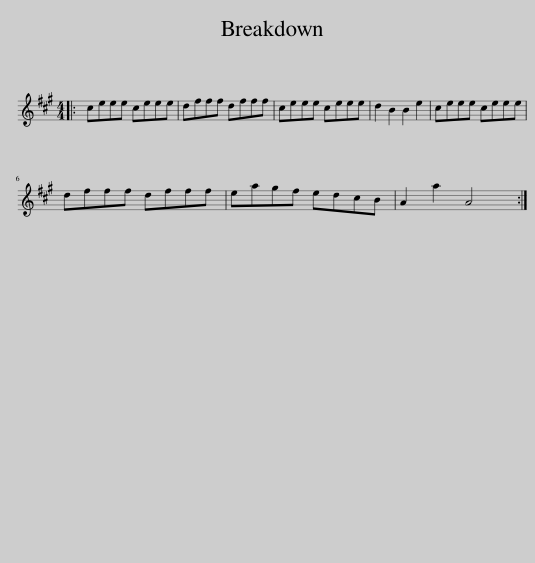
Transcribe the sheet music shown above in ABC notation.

X:1
L:1/8
M:4/4
I:linebreak $
K:A
V:1 treble
V:1
|: ceee ceee | dfff dfff | ceee ceee | d2 B2 B2 e2 | ceee ceee |$ %5
 dfff dfff | eagf edcB | A2 a2 A4 :| %8
